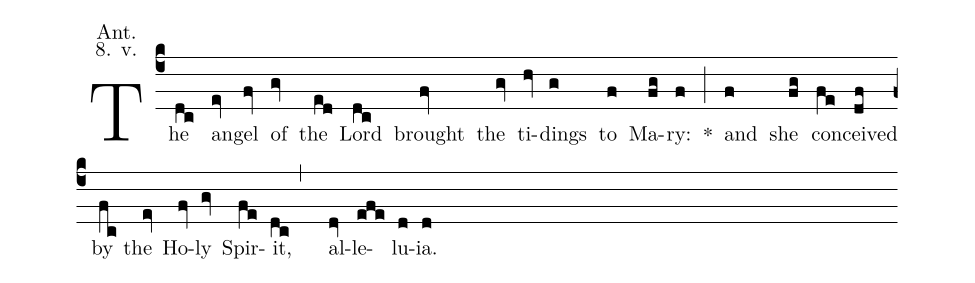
annotation: Ant.;
annotation: 8. v.;
%%
(c4) The(dc) an(ev)gel(fv) of(gv) the(ed) Lord(dc) brought(fv) the(gv) ti(hv)dings(g) to(f) Ma(fg)ry:(f) <sp>*</sp>(;) and(f) she(fg) con(fe)ceived(df) by(fc) the(ev) Ho(fv)ly(gv) Spir(fe)it,(dc,) al(dv)le(efe)lu(d)ia.(d)
